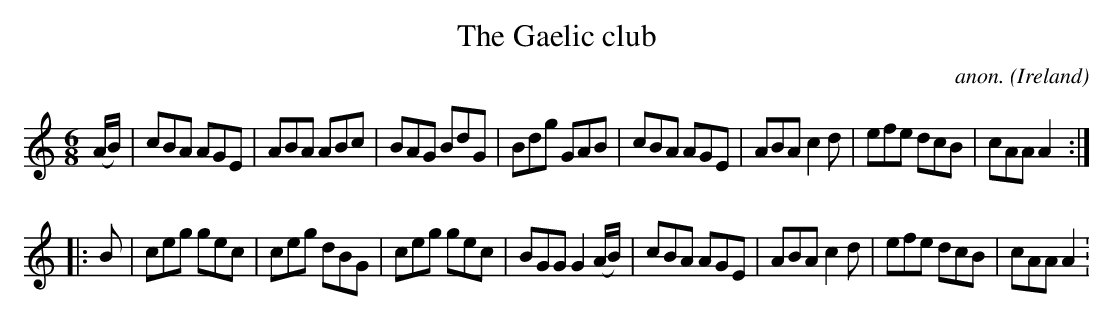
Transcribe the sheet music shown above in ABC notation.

X:1
T: The Gaelic club
C: anon.
O: Ireland
0.abc
M: 6/8
L: 1/8
K: Am
(A/B/)|cBA AGE|ABA ABc|BAG BdG|Bdg GAB|cBA AGE|ABA c2d|efe dcB|cAA A2:|
|:B|ceg gec|ceg dBG|ceg gec|BGG G2 (A/B/)|cBA AGE|ABA c2d|efe dcB|cAA A2:
